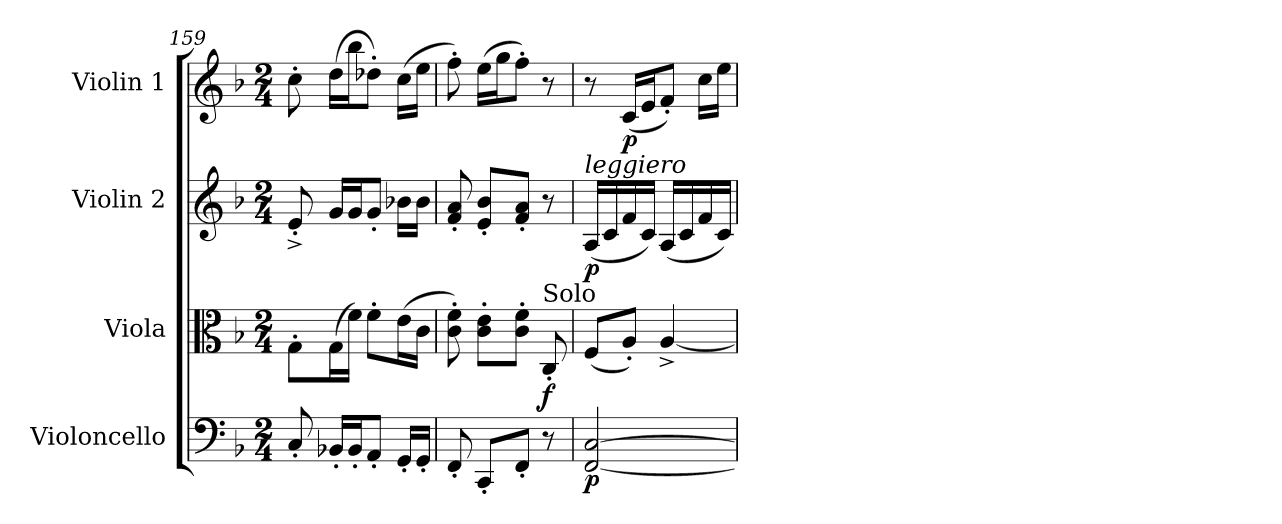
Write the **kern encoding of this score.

**kern	**dynam	**kern	**dynam	**kern	**dynam	**kern	**dynam
*part4	*part4	*part3	*part3	*part2	*part2	*part1	*part1
*staff4	*staff4	*staff3	*staff3	*staff2	*staff2	*staff1	*staff1
*I"Violoncello	*	*I"Viola	*	*I"Violin 2	*	*I"Violin 1	*
*I'Vc	*	*I'Vla	*	*I'Vln	*	*I'Vln	*
*clefF4	*	*clefC3	*	*clefG2	*	*clefG2	*
*k[b-]	*	*k[b-]	*	*k[b-]	*	*k[b-]	*
*M2/4	*	*M2/4	*	*M2/4	*	*M2/4	*
=159	=159	=159	=159	=159	=159	=159	=159
8C'/	.	8G'\L	.	8e'^/	.	8cc'\	.
16BB-X'/LL	.	(16G\L	.	16g/LL	.	(16dd\LL	.
16BB-'/J	.	16f\JJ)	.	16g/J	.	16bb-\J	.
8AA'/J	.	8f'\L	.	8g'/J	.	8dd-X'\J)	.
16GG'/LL	.	(16e\L	.	16b-X\LL	.	(16cc\LL	.
16GG'/JJ	.	16c\JJ	.	16b-\JJ	.	16ee\JJ	.
=160	=160	=160	=160	=160	=160	=160	=160
8FF'/	.	8c\' 8f\')	.	8f/' 8a/'	.	8ff'\)	.
8CC'/L	.	8c\' 8e\'L	.	8e/' 8b-/'L	.	(16ee\LL	.
.	.	.	.	.	.	16gg\J	.
8FF'/J	.	8c\' 8f\'J	.	8f/' 8a/'J	.	8ff'\J)	.
!	!	!LO:TX:a:t=Solo	!	!	!	!	!
!	!	!	!LO:DY:b	!	!	!	!
8r	.	8C'/	f	8r	.	8r	.
=161	=161	=161	=161	=161	=161	=161	=161
!	!	!	!	!	!	!LO:TX:b:i:t=leggiero	!
!	!LO:DY:b	!	!	!	!LO:DY:b	!	!
[2FF/ [2C/	p	(8F/L	.	(16A/LL	p	8r	.
.	.	.	.	16c/	.	.	.
!	!	!	!	!	!	!	!LO:DY:b
.	.	8A'/J)	.	16f/	.	(16c/LL	p
.	.	.	.	16c/JJ)	.	16e/J	.
.	.	[4A^/	.	(16A/LL	.	8f'/J)	.
.	.	.	.	16c/	.	.	.
.	.	.	.	16f/	.	16cc\LL	.
.	.	.	.	16c/JJ)	.	16ee\JJ	.
=	=	=	=	=	=	=	=
*-	*-	*-	*-	*-	*-	*-	*-
